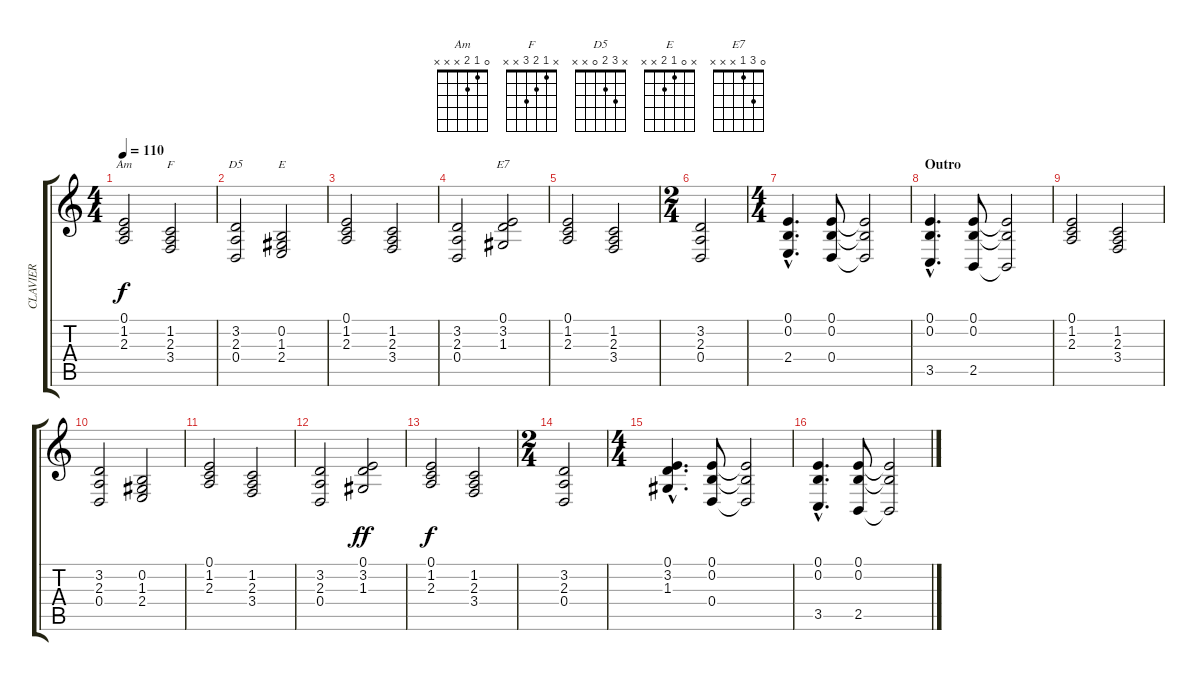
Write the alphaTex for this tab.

\track ("CLAVIER" "CLAVIER") {instrument electricpiano1}
\staff {score tabs}
\tuning (E4 B3 G3 D3 A2 E2) {hide}
\chord ("Am" 0 1 2 x x x)
\chord ("F" x 1 2 3 x x)
\chord ("D5" x 3 2 0 x x)
\chord ("E" x 0 1 2 x x)
\chord ("E7" 0 3 1 x x x)
\ts (4 4)
\tempo 110
\clef g2
\ks c
(0.1 1.2 2.3).2{ch "Am" dy f volume 12} (1.2 2.3 3.4).2{ch "F"} |
(3.2 2.3 0.4).2{ch "D5"} (0.2 1.3 2.4).2{ch "E"} |
(0.1 1.2 2.3).2 (1.2 2.3 3.4).2 |
(3.2 2.3 0.4).2 (0.1 3.2 1.3).2{ch "E7"} |
(0.1 1.2 2.3).2 (1.2 2.3 3.4).2 |
\ts (2 4)
(3.2 2.3 0.4).2 |
\ts (4 4)
(0.1{hac} 0.2{hac} 2.4{hac}).4{d} (0.1 0.2 0.4).8 (0.1{t} 0.2{t} 0.4{t}).2 |
\section ("" "Outro")
(0.1{hac} 0.2{hac} 3.5{hac}).4{d} (0.1 0.2 2.5).8 (0.1{t} 0.2{t} 2.5{t}).2 |
(0.1 1.2 2.3).2 (1.2 2.3 3.4).2 |
(3.2 2.3 0.4).2 (0.2 1.3 2.4).2 |
(0.1 1.2 2.3).2 (1.2 2.3 3.4).2 |
(3.2 2.3 0.4).2 (0.1 3.2 1.3).2{dy ff} |
(0.1 1.2 2.3).2{dy f} (1.2 2.3 3.4).2 |
\ts (2 4)
(3.2 2.3 0.4).2 |
\ts (4 4)
(0.1{hac} 3.2{hac} 1.3{hac}).4{d volume 11} (0.1 0.2 0.4).8 (0.1{t} 0.2{t} 0.4{t}).2 |
(0.1{hac} 0.2{hac} 3.5{hac}).4{d volume 10} (0.1 0.2 2.5).8 (0.1{t} 0.2{t} 2.5{t}).2
